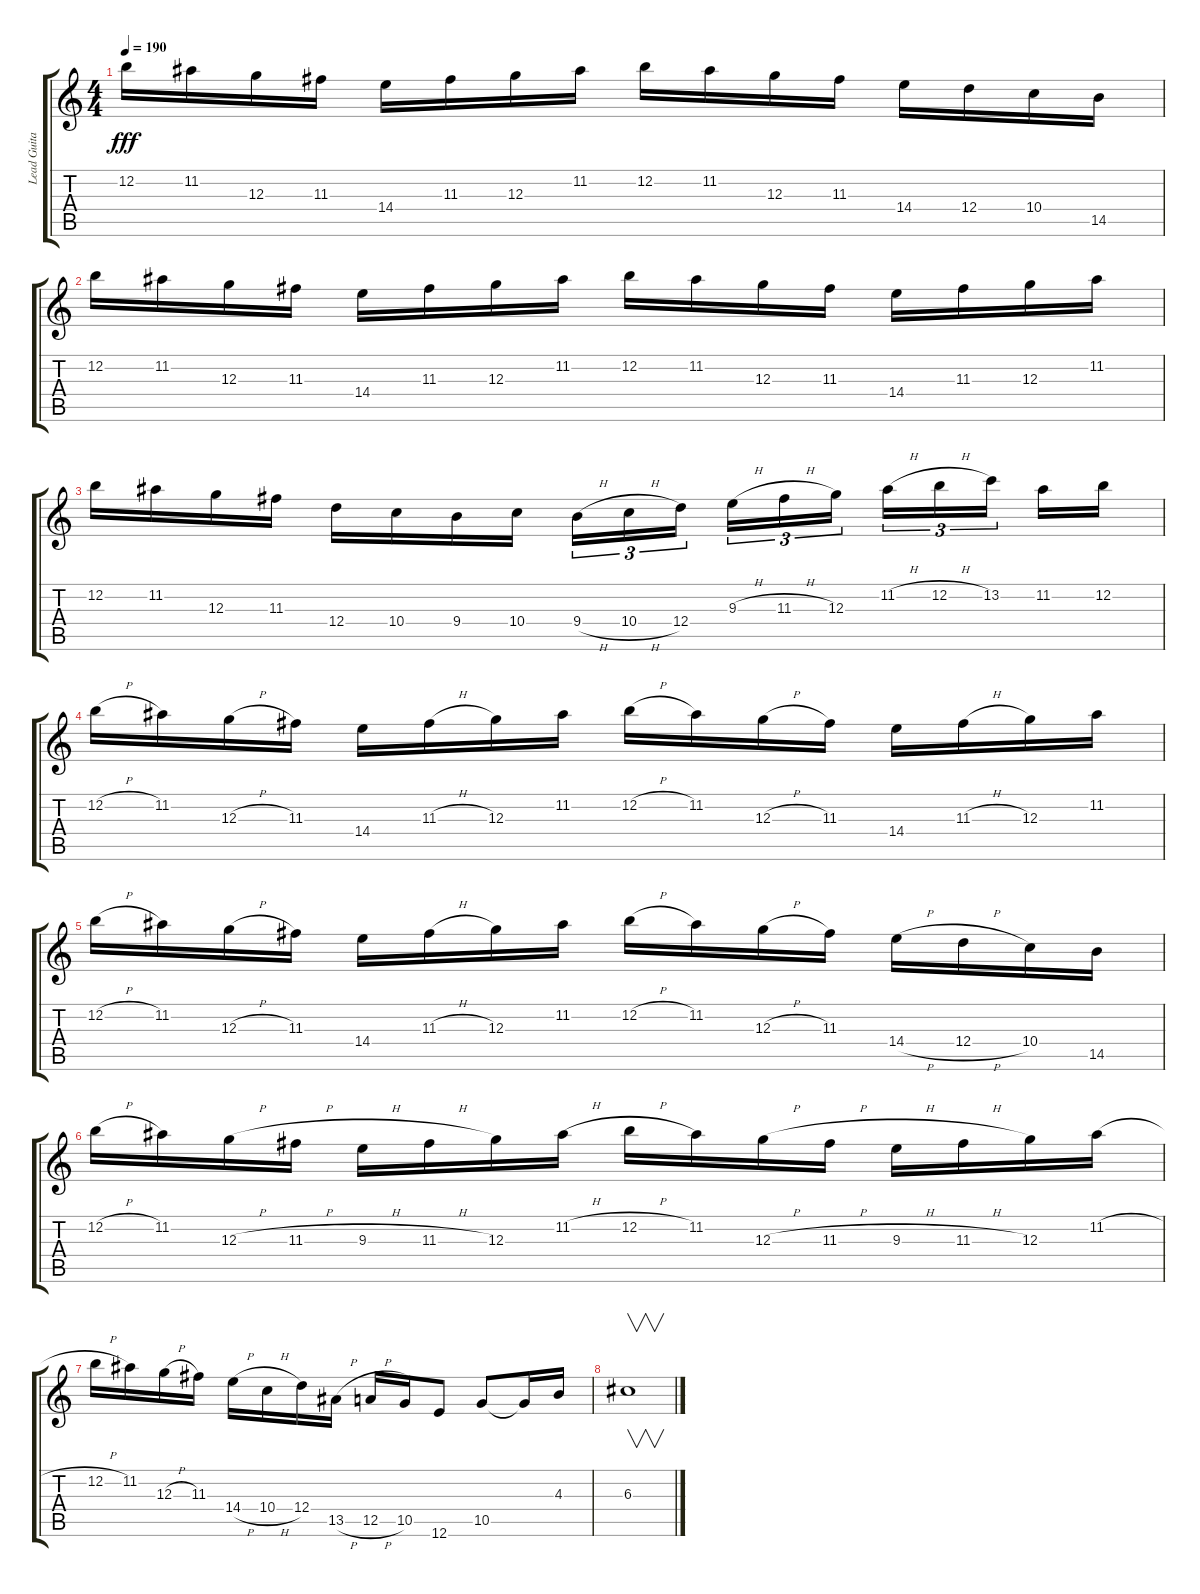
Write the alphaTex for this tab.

\track ("Lead Guitar" "Lead Guita") {instrument overdrivenguitar}
\staff {score tabs}
\tuning (E4 B3 G3 D3 A2 E2) {hide}
\ts (4 4)
\tempo 190
\clef g2
\ks c
12.2.16{dy fff} 11.2.16 12.3.16 11.3.16 14.4.16 11.3.16 12.3.16 11.2.16 12.2.16 11.2.16 12.3.16 11.3.16 14.4.16 12.4.16 10.4.16 14.5.16 |
12.2.16 11.2.16 12.3.16 11.3.16 14.4.16 11.3.16 12.3.16 11.2.16 12.2.16 11.2.16 12.3.16 11.3.16 14.4.16 11.3.16 12.3.16 11.2.16 |
12.2.16 11.2.16 12.3.16 11.3.16 12.4.16 10.4.16 9.4.16 10.4.16 9.4{h}.16{tu (3 2)} 10.4{h}.16{tu (3 2)} 12.4.16{tu (3 2) beam splitsecondary} 9.3{h}.16{tu (3 2)} 11.3{h}.16{tu (3 2)} 12.3.16{tu (3 2)} 11.2{h}.16{tu (3 2)} 12.2{h}.16{tu (3 2)} 13.2.16{tu (3 2) beam splitsecondary} 11.2.16 12.2.16 |
12.2{h}.16 11.2.16 12.3{h}.16 11.3.16 14.4.16 11.3{h}.16 12.3.16 11.2.16 12.2{h}.16 11.2.16 12.3{h}.16 11.3.16 14.4.16 11.3{h}.16 12.3.16 11.2.16 |
12.2{h}.16 11.2.16 12.3{h}.16 11.3.16 14.4.16 11.3{h}.16 12.3.16 11.2.16 12.2{h}.16 11.2.16 12.3{h}.16 11.3.16 14.4{h}.16 12.4{h}.16 10.4.16 14.5.16 |
12.2{h}.16 11.2.16 12.3{h}.16 11.3{h}.16 9.3{h}.16 11.3{h}.16 12.3.16 11.2{h}.16 12.2{h}.16 11.2.16 12.3{h}.16 11.3{h}.16 9.3{h}.16 11.3{h}.16 12.3.16 11.2{h}.16 |
12.2{h}.16 11.2.16 12.3{h}.16 11.3.16 14.4{h}.16 10.4{h}.16 12.4.16 13.5{h}.16 12.5{h}.16 10.5.16 12.6.8 10.5.8 10.5{t}.16 4.3.16 |
6.3.1{v}
